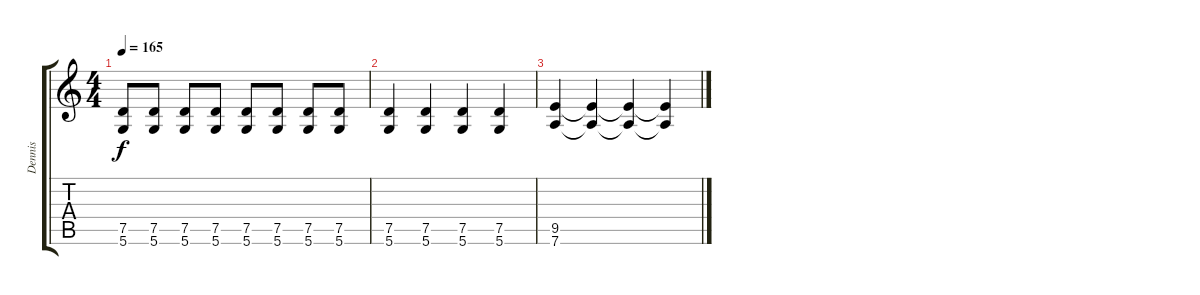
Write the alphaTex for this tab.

\track ("Dennis" "Dennis") {instrument distortionguitar}
\staff {score tabs}
\tuning (D4 A3 F3 C3 G2 D2) {hide}
\ts (4 4)
\tempo 165
\clef g2
\ks c
(7.5 5.6).8{dy f} (7.5 5.6).8 (7.5 5.6).8 (7.5 5.6).8 (7.5 5.6).8 (7.5 5.6).8 (7.5 5.6).8 (7.5 5.6).8 |
(7.5 5.6).4 (7.5 5.6).4 (7.5 5.6).4 (7.5 5.6).4 |
(9.5 7.6).4 (9.5{t} 7.6{t}).4 (9.5{t} 7.6{t}).4 (9.5{t} 7.6{t}).4
